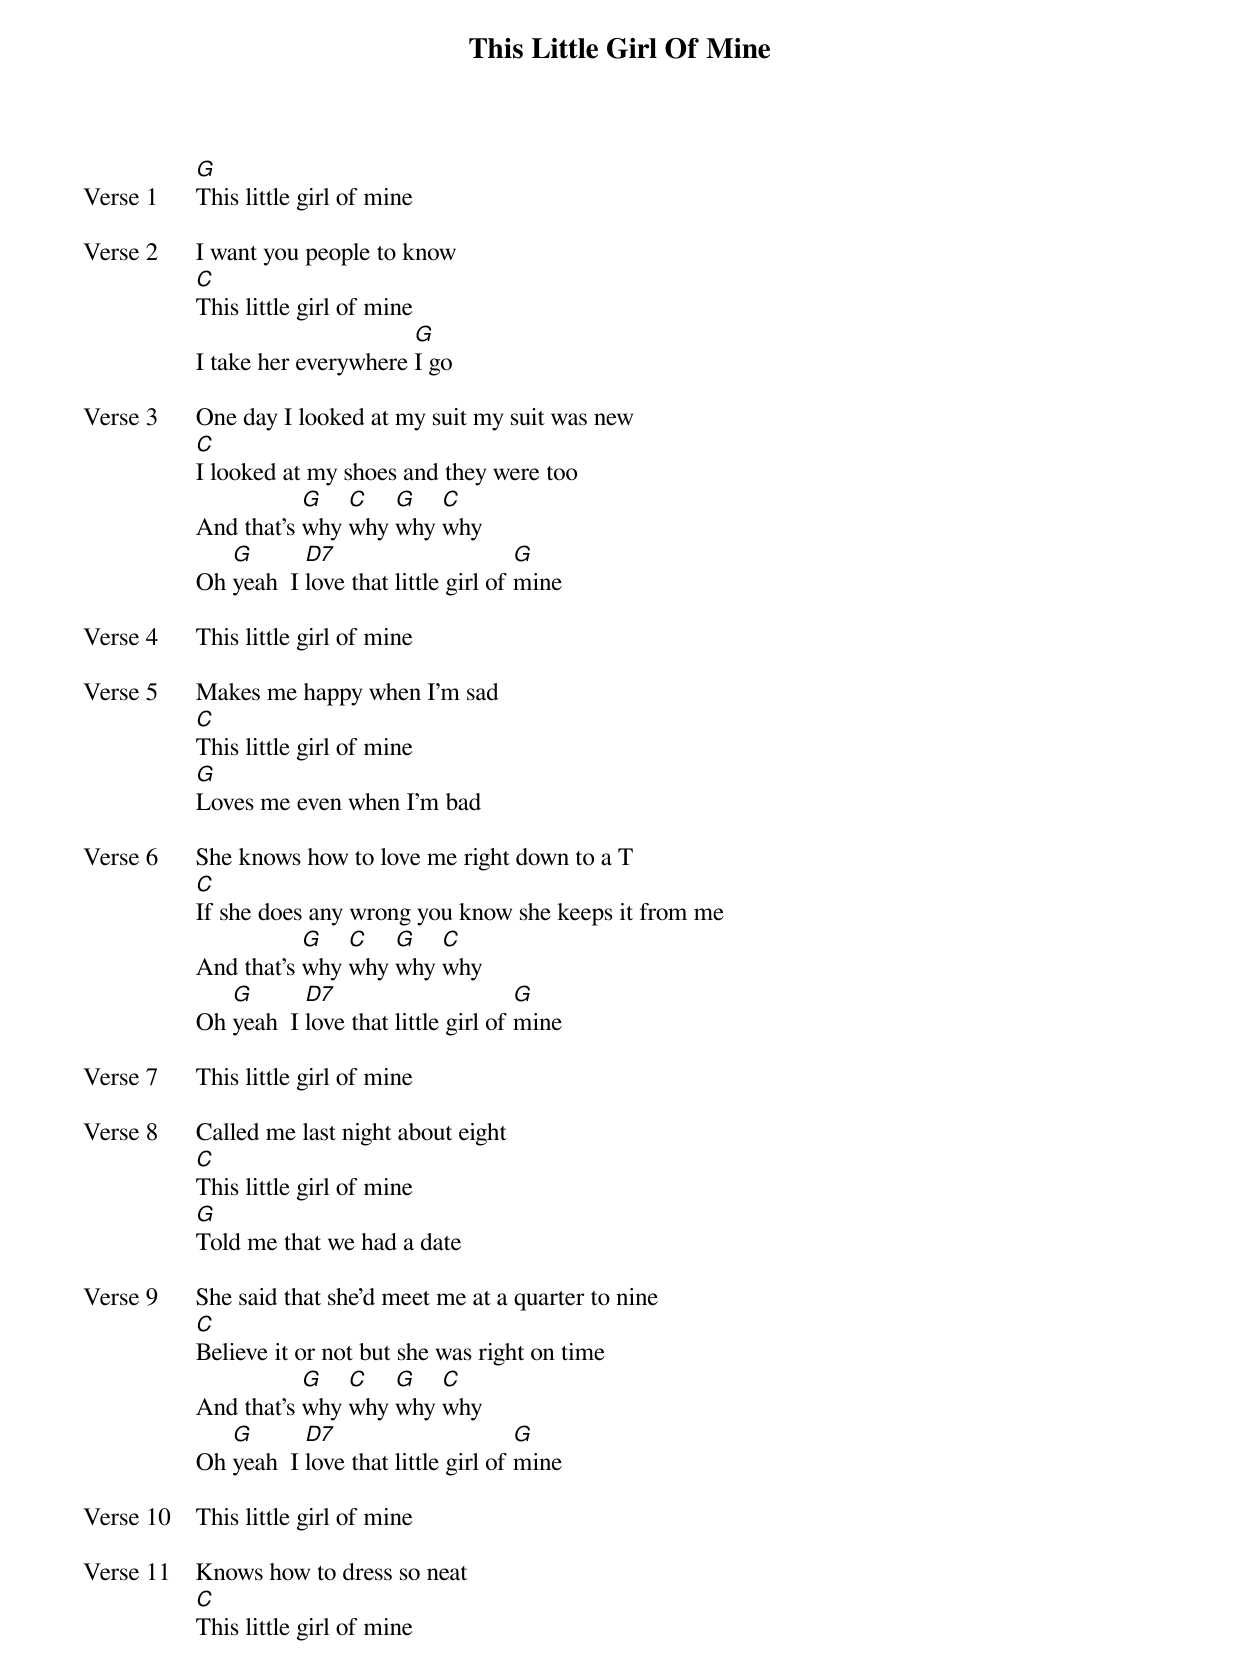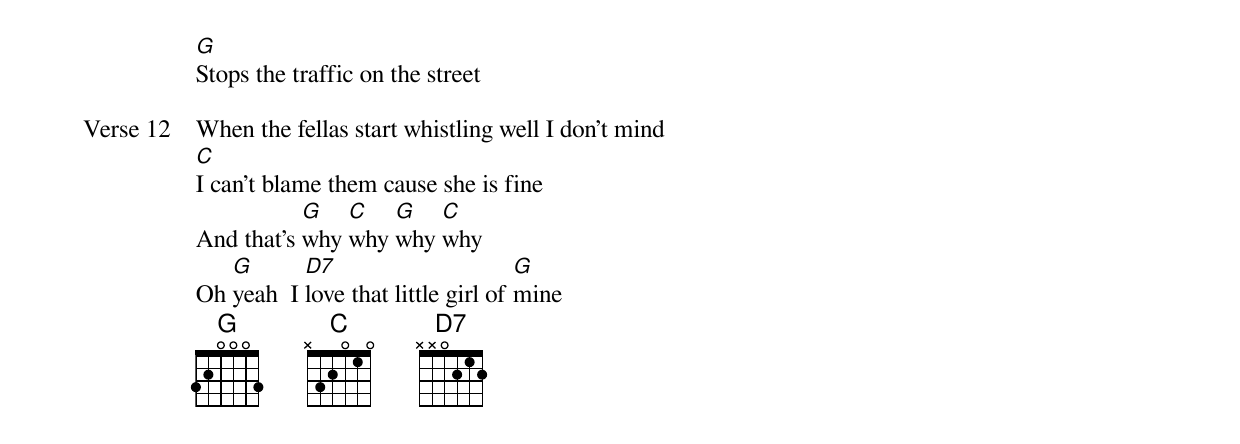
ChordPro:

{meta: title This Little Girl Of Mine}
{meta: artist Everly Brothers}
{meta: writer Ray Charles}

{start_of_verse: Verse 1}
[G]This little girl of mine
{end_of_verse}

{start_of_verse: Verse 2}
I want you people to know
[C]This little girl of mine
I take her everywhere [G]I go
{end_of_verse}

{start_of_verse: Verse 3}
One day I looked at my suit my suit was new
[C]I looked at my shoes and they were too
And that's [G]why [C]why [G]why [C]why
Oh [G]yeah  I [D7]love that little girl of [G]mine
{end_of_verse}

{start_of_verse: Verse 4}
This little girl of mine
{end_of_verse}

{start_of_verse: Verse 5}
Makes me happy when I'm sad
[C]This little girl of mine
[G]Loves me even when I'm bad
{end_of_verse}

{start_of_verse: Verse 6}
She knows how to love me right down to a T
[C]If she does any wrong you know she keeps it from me
And that's [G]why [C]why [G]why [C]why
Oh [G]yeah  I [D7]love that little girl of [G]mine
{end_of_verse}

{start_of_verse: Verse 7}
This little girl of mine
{end_of_verse}

{start_of_verse: Verse 8}
Called me last night about eight
[C]This little girl of mine
[G]Told me that we had a date
{end_of_verse}

{start_of_verse: Verse 9}
She said that she'd meet me at a quarter to nine
[C]Believe it or not but she was right on time
And that's [G]why [C]why [G]why [C]why
Oh [G]yeah  I [D7]love that little girl of [G]mine
{end_of_verse}

{start_of_verse: Verse 10}
This little girl of mine
{end_of_verse}

{start_of_verse: Verse 11}
Knows how to dress so neat
[C]This little girl of mine
[G]Stops the traffic on the street
{end_of_verse}

{start_of_verse: Verse 12}
When the fellas start whistling well I don't mind
[C]I can't blame them cause she is fine
And that's [G]why [C]why [G]why [C]why
Oh [G]yeah  I [D7]love that little girl of [G]mine
{end_of_verse}
